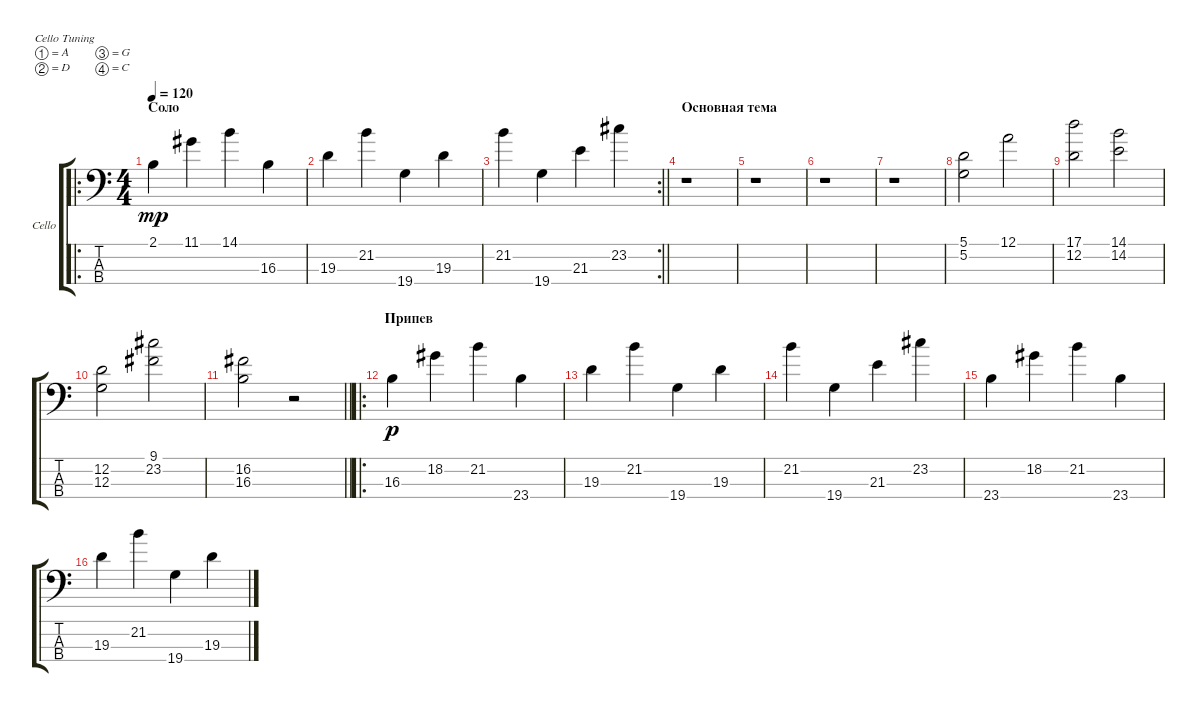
\bracketExtendMode groupsimilarinstruments
\firstSystemTrackNameOrientation horizontal
\otherSystemsTrackNameOrientation horizontal
\track ("Cello" "Cello") {instrument cello}
\staff {score tabs}
\tuning (A3 D3 G2 C2)
\ro
\ts (4 4)
\section ("" "Соло")
\tempo 120
\clef f4
\ks c
2.1.4{dy mp} 11.1.4 14.1.4 16.3.4 |
19.3.4 21.2.4 19.4.4 19.3.4 |
\rc 2
\barLineRight lightlight
21.2.4 19.4.4 21.3.4 23.2.4 |
\section ("" "Основная тема")
r.1 |
r.1 |
r.1 |
r.1 |
(5.1 5.2).2 12.1.2 |
(17.1 12.2).2 (14.1 14.2).2 |
(12.2 12.3).2 (9.1 23.2).2 |
\barLineRight lightlight
(16.2 16.3).2 r.2 |
\ro
\section ("" "Припев")
16.3.4{dy p} 18.2.4 21.2.4 23.4.4 |
19.3.4 21.2.4 19.4.4 19.3.4 |
21.2.4 19.4.4 21.3.4 23.2.4 |
23.4.4 18.2.4 21.2.4 23.4.4 |
19.3.4 21.2.4 19.4.4 19.3.4
